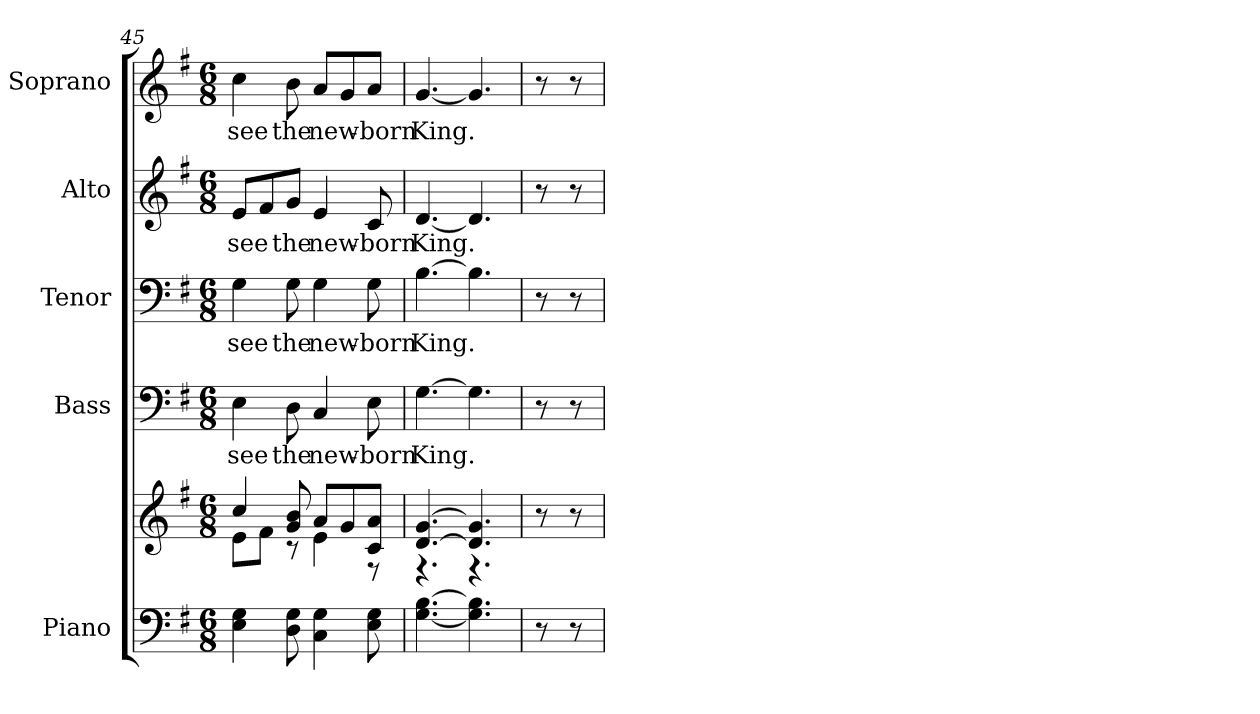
**kern	**kern	**kern	**text	**kern	**text	**kern	**text	**kern	**text
*part5	*part5	*part4	*part4	*part3	*part3	*part2	*part2	*part1	*part1
*staff6	*staff5	*staff4	*staff4	*staff3	*staff3	*staff2	*staff2	*staff1	*staff1
*I"Piano	*	*I"Bass	*	*I"Tenor	*	*I"Alto	*	*I"Soprano	*
*I'Pno.	*	*I'B.	*	*I'T.	*	*I'A.	*	*I'S.	*
!!LO:PB:g=z
*clefF4	*clefG2	*clefF4	*	*clefF4	*	*clefG2	*	*clefG2	*
*k[f#]	*k[f#]	*k[f#]	*	*k[f#]	*	*k[f#]	*	*k[f#]	*
*G:	*G:	*G:	*	*G:	*	*G:	*	*G:	*
*M6/8	*M6/8	*M6/8	*	*M6/8	*	*M6/8	*	*M6/8	*
=45	=45	=45	=45	=45	=45	=45	=45	=45	=45
*	*^	*	*	*	*	*	*	*	*
!	!	!	!	!LO:LY:b:color=#000000	!	!	!	!	!	!
!	!	!	!	!	!	!LO:LY:b:color=#000000	!	!	!	!
!	!	!	!	!	!	!	!	!LO:LY:b:color=#000000	!	!
!	!	!	!	!	!	!	!	!	!	!LO:LY:b:color=#000000
4Ei\ 4Gi	4cci/	8ei\L	4Ei\	see	4Gi\	see	8ei/L	see	4cci\	see
.	.	8f#i\J	.	.	.	.	8f#i/	.	.	.
!	!	!	!	!LO:LY:b:color=#000000	!	!	!	!	!	!
!	!	!	!	!	!	!LO:LY:b:color=#000000	!	!	!	!
!	!	!	!	!	!	!	!	!LO:LY:b:color=#000000	!	!
!	!	!	!	!	!	!	!	!	!	!LO:LY:b:color=#000000
8Di\ 8Gi	8gi/ 8bi	8r	8Di\	the	8Gi\	the	8gi/J	the	8bi\	the
!	!	!	!	!LO:LY:b:color=#000000	!	!	!	!	!	!
!	!	!	!	!	!	!LO:LY:b:color=#000000	!	!	!	!
!	!	!	!	!	!	!	!	!LO:LY:b:color=#000000	!	!
!	!	!	!	!	!	!	!	!	!	!LO:LY:b:color=#000000
4Ci\ 4Gi	8ai/L	4ei\	4Ci/	new-	4Gi\	new-	4ei/	new-	8ai/L	new-
.	8gi/	.	.	.	.	.	.	.	8gi/	.
!	!	!	!	!LO:LY:b:color=#000000	!	!	!	!	!	!
!	!	!	!	!	!	!LO:LY:b:color=#000000	!	!	!	!
!	!	!	!	!	!	!	!	!LO:LY:b:color=#000000	!	!
!	!	!	!	!	!	!	!	!	!	!LO:LY:b:color=#000000
8Ei\ 8Gi	8ci/ 8aiJ	8r	8Ei\	-born	8Gi\	-born	8ci/	-born	8ai/J	-born
=46	=46	=46	=46	=46	=46	=46	=46	=46	=46	=46
!	!	!	!	!LO:LY:b:color=#000000	!	!	!	!	!	!
!	!	!	!	!	!	!LO:LY:b:color=#000000	!	!	!	!
!	!	!	!	!	!	!	!	!LO:LY:b:color=#000000	!	!
!	!	!	!	!	!	!	!	!	!	!LO:LY:b:color=#000000
[<4.Gi\ [>4.Bi	[>4.di/ [>4.gi	4.r	[>4.Gi\	King.	[>4.Bi\	King.	[<4.di/	King.	[<4.gi/	King.
4.Gi\] 4.Bi]	4.di/] 4.gi]	4.r	4.Gi\]	.	4.Bi\]	.	4.di/]	.	4.gi/]	.
*	*v	*v	*	*	*	*	*	*	*	*
!!LO:PB:g=z
=47	=47	=47	=47	=47	=47	=47	=47	=47	=47
8r	8r	8r	.	8r	.	8r	.	8r	.
8r	8r	8r	.	8r	.	8r	.	8r	.
=	=	=	=	=	=	=	=	=	=
*-	*-	*-	*-	*-	*-	*-	*-	*-	*-
